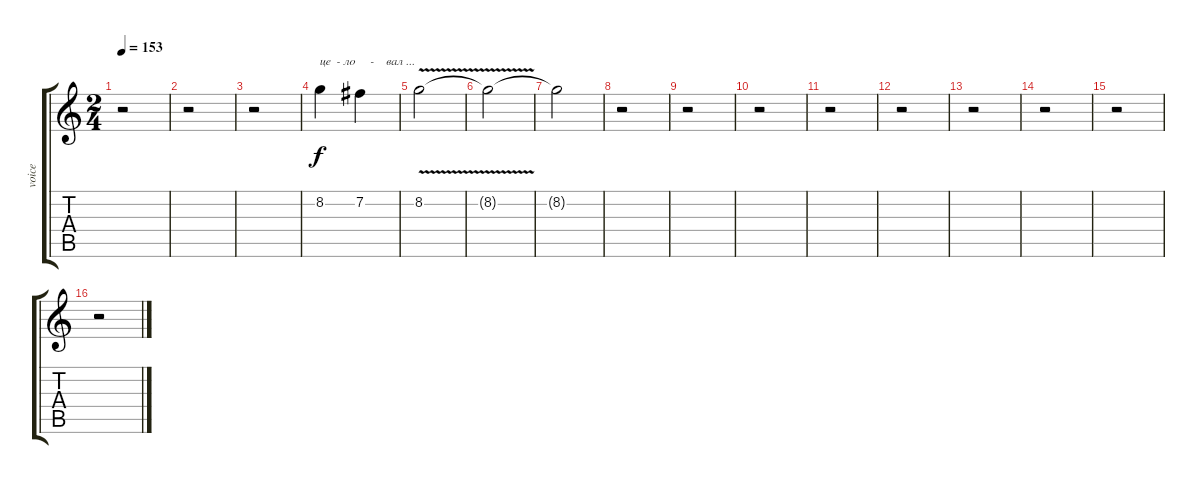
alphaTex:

\track ("voice" "voice") {instrument synthbass1}
\staff {score tabs}
\tuning (E4 B3 G3 D3 A2 E2) {hide}
\ts (2 4)
\tempo 153
\clef g2
\ks c
r.2{dy f} |
r.2 |
r.2 |
8.2.4{txt "це  - ло     -    вал ..."} 7.2.4 |
8.2{v}.2 |
8.2{t}.2 |
8.2{t}.2 |
r.2 |
r.2 |
r.2 |
r.2 |
r.2 |
r.2 |
r.2 |
r.2 |
r.2
